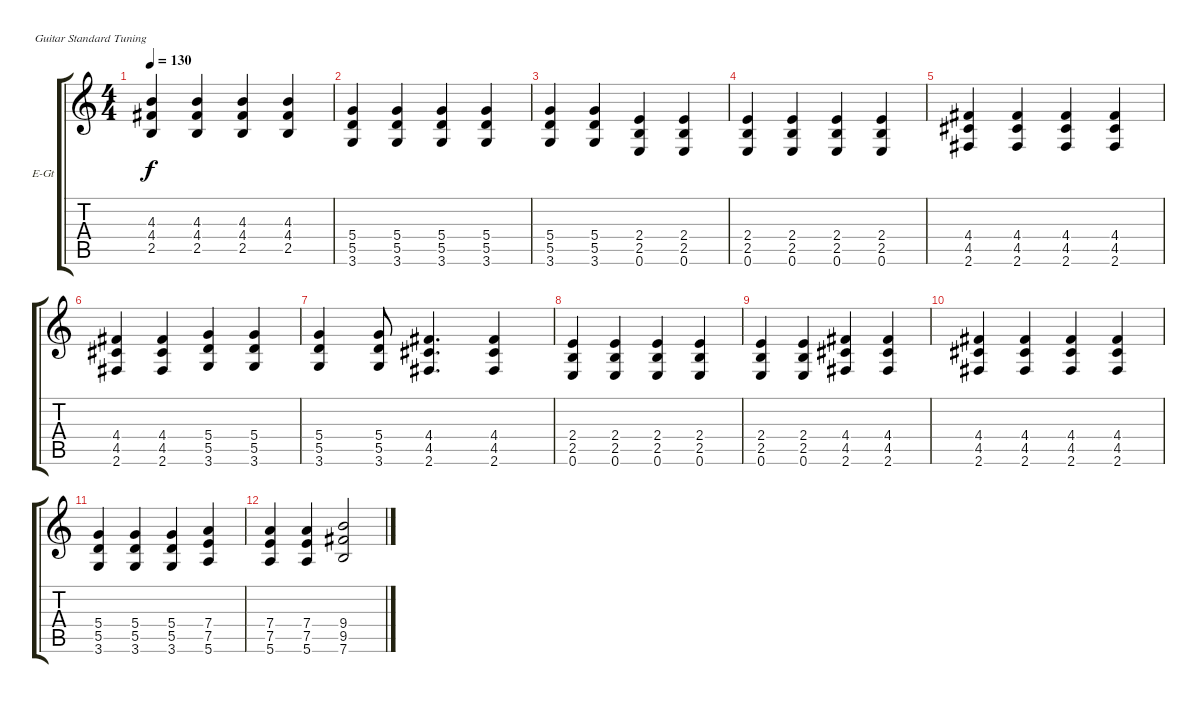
\bracketExtendMode groupsimilarinstruments
\firstSystemTrackNameOrientation horizontal
\otherSystemsTrackNameOrientation horizontal
\track ("Äîðîæêà 3" "E-Gt") {instrument distortionguitar}
\staff {score tabs}
\tuning (E4 B3 G3 D3 A2 E2)
\ts (4 4)
\tempo 130
\clef g2
\ks c
(4.3 4.4 2.5).4{dy f} (4.3 4.4 2.5).4 (4.3 4.4 2.5).4 (4.3 4.4 2.5).4 |
(5.4 5.5 3.6).4 (5.4 5.5 3.6).4 (5.4 5.5 3.6).4 (5.4 5.5 3.6).4 |
(5.4 5.5 3.6).4 (5.4 5.5 3.6).4 (2.4 2.5 0.6).4 (2.4 2.5 0.6).4 |
(2.4 2.5 0.6).4 (2.4 2.5 0.6).4 (2.4 2.5 0.6).4 (2.4 2.5 0.6).4 |
(4.4 4.5 2.6).4 (4.4 4.5 2.6).4 (4.4 4.5 2.6).4 (4.4 4.5 2.6).4 |
(4.4 4.5 2.6).4 (4.4 4.5 2.6).4 (5.4 5.5 3.6).4 (5.4 5.5 3.6).4 |
(5.4 5.5 3.6).4 (5.4 5.5 3.6).8 (4.4 4.5 2.6).4{d} (4.4 4.5 2.6).4 |
(2.4 2.5 0.6).4 (2.4 2.5 0.6).4 (2.4 2.5 0.6).4 (2.4 2.5 0.6).4 |
(2.4 2.5 0.6).4 (2.4 2.5 0.6).4 (4.4 4.5 2.6).4 (4.4 4.5 2.6).4 |
(4.4 4.5 2.6).4 (4.4 4.5 2.6).4 (4.4 4.5 2.6).4 (4.4 4.5 2.6).4 |
(5.4 5.5 3.6).4 (5.4 5.5 3.6).4 (5.4 5.5 3.6).4 (7.4 7.5 5.6).4 |
(7.4 7.5 5.6).4 (7.4 7.5 5.6).4 (9.4 9.5 7.6).2
